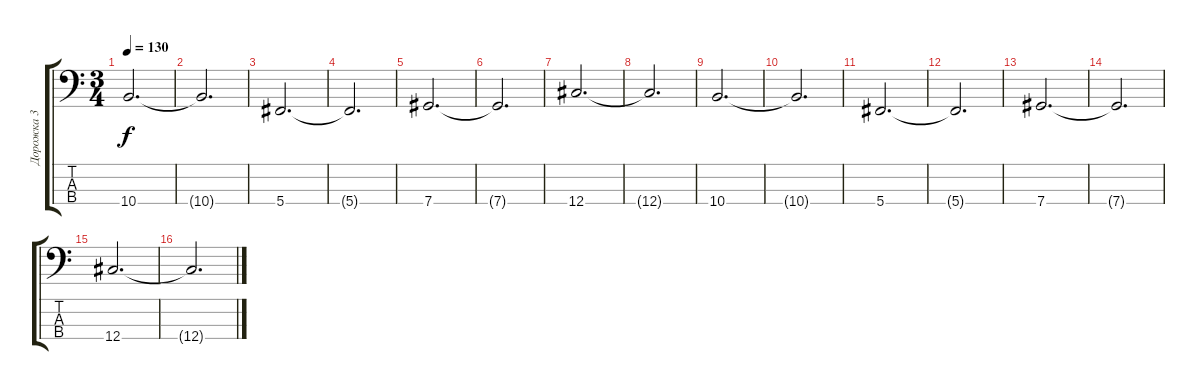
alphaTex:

\track ("Дорожка 3" "Дорожка 3") {instrument slapbass1}
\staff {score tabs}
\tuning (Gb2 Db2 Ab1 Db1) {hide}
\ts (3 4)
\tempo 130
\clef f4
\ks c
10.4.2{d dy f} |
10.4{t}.2{d} |
5.4.2{d} |
5.4{t}.2{d} |
7.4.2{d volume 0} |
7.4{t}.2{d} |
12.4.2{d} |
12.4{t}.2{d} |
10.4.2{d} |
10.4{t}.2{d} |
5.4.2{d} |
5.4{t}.2{d} |
7.4.2{d} |
7.4{t}.2{d} |
12.4.2{d} |
12.4{t}.2{d}
